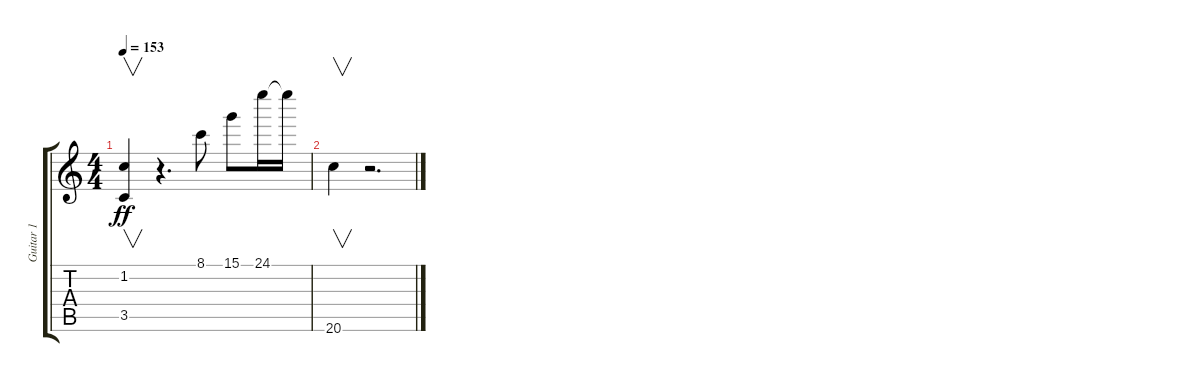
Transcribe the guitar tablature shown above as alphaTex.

\track ("Guitar 1" "Guitar 1") {instrument distortionguitar}
\staff {score tabs}
\tuning (E4 B3 G3 D3 A2 E2) {hide}
\ts (4 4)
\tempo 153
\clef g2
\ks c
(1.2 3.5).4{v dy ff} r.4{d} 8.1.8 15.1.8 24.1.16 24.1{t}.16 |
20.6.4{v} r.2{d}
